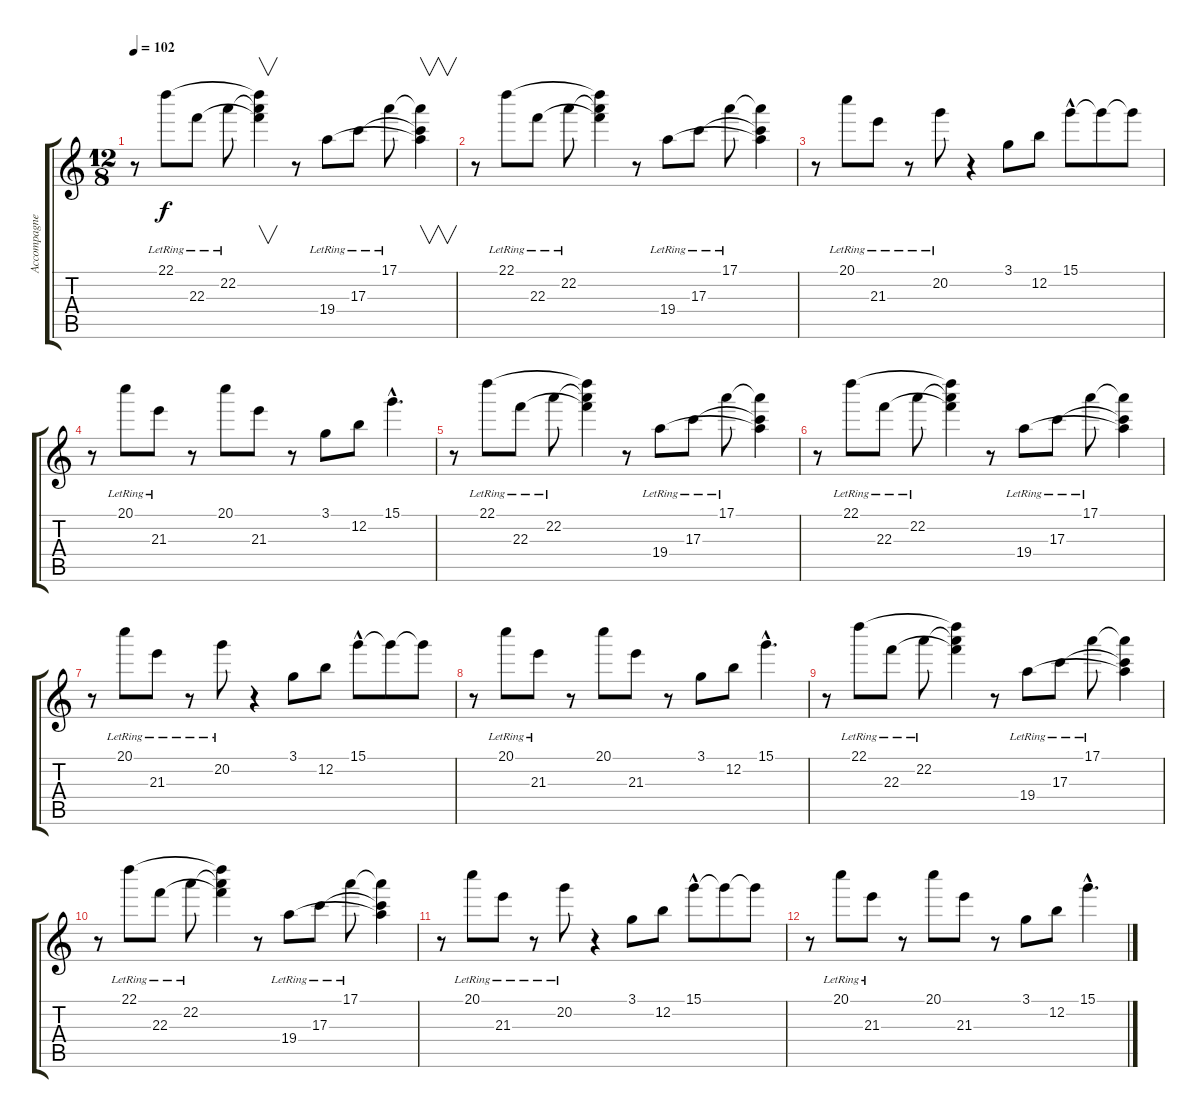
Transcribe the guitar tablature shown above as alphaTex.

\track ("Accompagnement" "Accompagne") {instrument guitarharmonics}
\staff {score tabs}
\tuning (E4 B3 G3 D3 A2 E2) {hide}
\ts (12 8)
\tempo 102
\clef g2
\ks c
r.8{dy f instrument guitarharmonics} 22.1{lr}.8 22.3{lr}.8 22.2{lr}.8 (22.1{t} 22.2{t} 22.3{t}).4{v} r.8 19.4{lr}.8 17.3{lr}.8 17.1{lr}.8 (17.1{t} 17.3{t} 19.4{t}).4{v} |
r.8 22.1{lr}.8 22.3{lr}.8 22.2{lr}.8 (22.1{t} 22.2{t} 22.3{t}).4 r.8 19.4{lr}.8 17.3{lr}.8 17.1{lr}.8 (17.1{t} 17.3{t} 19.4{t}).4 |
r.8 20.1{lr}.8 21.3{lr}.8 r.8 20.2{lr}.8 r.4 3.1.8 12.2.8 15.1{hac}.8 15.1{t}.8 15.1{t}.8 |
r.8 20.1{lr}.8 21.3{lr}.8 r.8 20.1.8 21.3.8 r.8 3.1.8 12.2.8 15.1{hac}.4{d} |
r.8 22.1{lr}.8 22.3{lr}.8 22.2{lr}.8 (22.1{t} 22.2{t} 22.3{t}).4 r.8 19.4{lr}.8 17.3{lr}.8 17.1{lr}.8 (17.1{t} 17.3{t} 19.4{t}).4 |
r.8 22.1{lr}.8 22.3{lr}.8 22.2{lr}.8 (22.1{t} 22.2{t} 22.3{t}).4 r.8 19.4{lr}.8 17.3{lr}.8 17.1{lr}.8 (17.1{t} 17.3{t} 19.4{t}).4 |
r.8 20.1{lr}.8 21.3{lr}.8 r.8 20.2{lr}.8 r.4 3.1.8 12.2.8 15.1{hac}.8 15.1{t}.8 15.1{t}.8 |
r.8 20.1{lr}.8 21.3{lr}.8 r.8 20.1.8 21.3.8 r.8 3.1.8 12.2.8 15.1{hac}.4{d} |
r.8 22.1{lr}.8 22.3{lr}.8 22.2{lr}.8 (22.1{t} 22.2{t} 22.3{t}).4 r.8 19.4{lr}.8 17.3{lr}.8 17.1{lr}.8 (17.1{t} 17.3{t} 19.4{t}).4 |
r.8 22.1{lr}.8 22.3{lr}.8 22.2{lr}.8 (22.1{t} 22.2{t} 22.3{t}).4 r.8 19.4{lr}.8 17.3{lr}.8 17.1{lr}.8 (17.1{t} 17.3{t} 19.4{t}).4 |
r.8 20.1{lr}.8 21.3{lr}.8 r.8 20.2{lr}.8 r.4 3.1.8 12.2.8 15.1{hac}.8 15.1{t}.8 15.1{t}.8 |
r.8 20.1{lr}.8 21.3{lr}.8 r.8 20.1.8 21.3.8 r.8 3.1.8 12.2.8 15.1{hac}.4{d}
